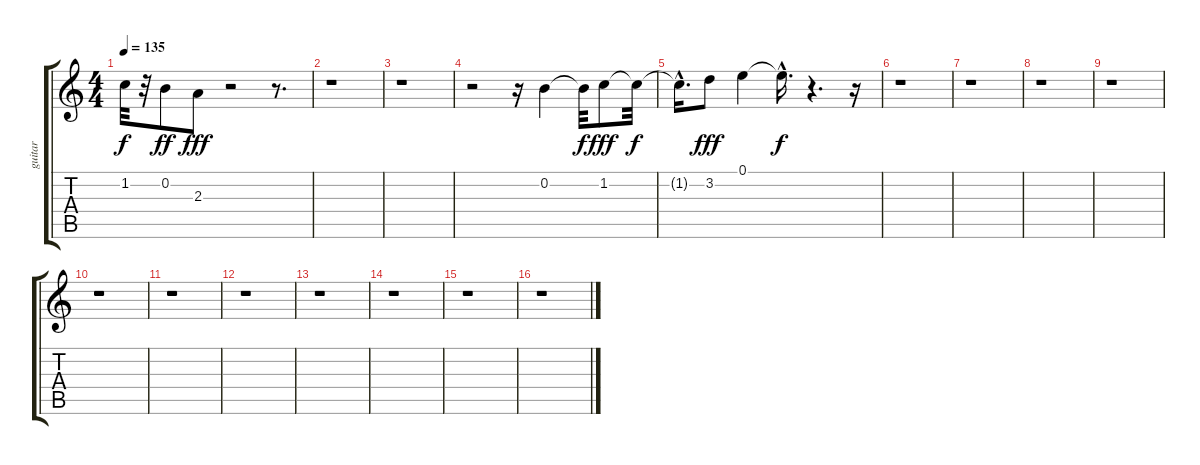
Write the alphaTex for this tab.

\track ("guitar" "guitar") {instrument overdrivenguitar}
\staff {score tabs}
\tuning (E4 B3 G3 D3 A2 E2) {hide}
\ts (4 4)
\tempo 135
\clef g2
\ks c
1.2{t}.32{dy f} r.32 0.2.8{dy ff} 2.3.8{dy fff} r.2 r.8{d} |
r.1 |
r.1 |
r.2 r.16 0.2.4 0.2{t}.32{dy f} 1.2.8{dy fff} 1.2{t}.32{dy f} |
1.2{hac t}.16{d} 3.2.8{dy fff} 0.1.4 0.1{hac t}.16{d dy f} r.4{d} r.16 |
r.1 |
r.1 |
r.1 |
r.1 |
r.1 |
r.1 |
r.1 |
r.1 |
r.1 |
r.1 |
r.1
